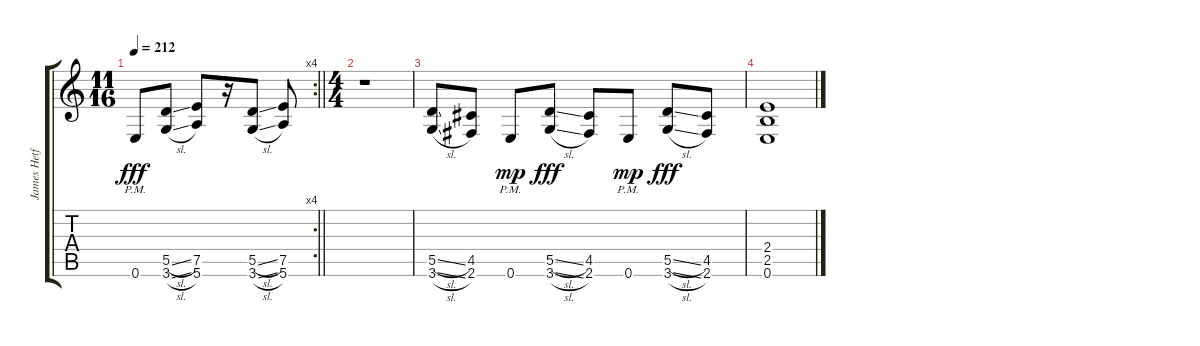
\track ("James Hetfield" "James Hetf") {instrument distortionguitar}
\staff {score tabs}
\tuning (E4 B3 G3 D3 A2 E2) {hide}
\rc 4
\ts (11 16)
\tempo 212
\clef g2
\barLineRight lightlight
\ks c
0.6{pm}.8{dy fff} (5.5{sl} 3.6{sl}).8 (7.5 5.6).8 r.16 (5.5{sl} 3.6{sl}).8 (7.5 5.6).8 |
\ts (4 4)
r.1 |
(5.5{sl} 3.6{sl}).8 (4.5 2.6).8 0.6{pm}.8{dy mp} (5.5{sl} 3.6{sl}).8{dy fff} (4.5 2.6).8 0.6{pm}.8{dy mp} (5.5{sl} 3.6{sl}).8{dy fff} (4.5 2.6).8 |
(2.4 2.5 0.6).1
